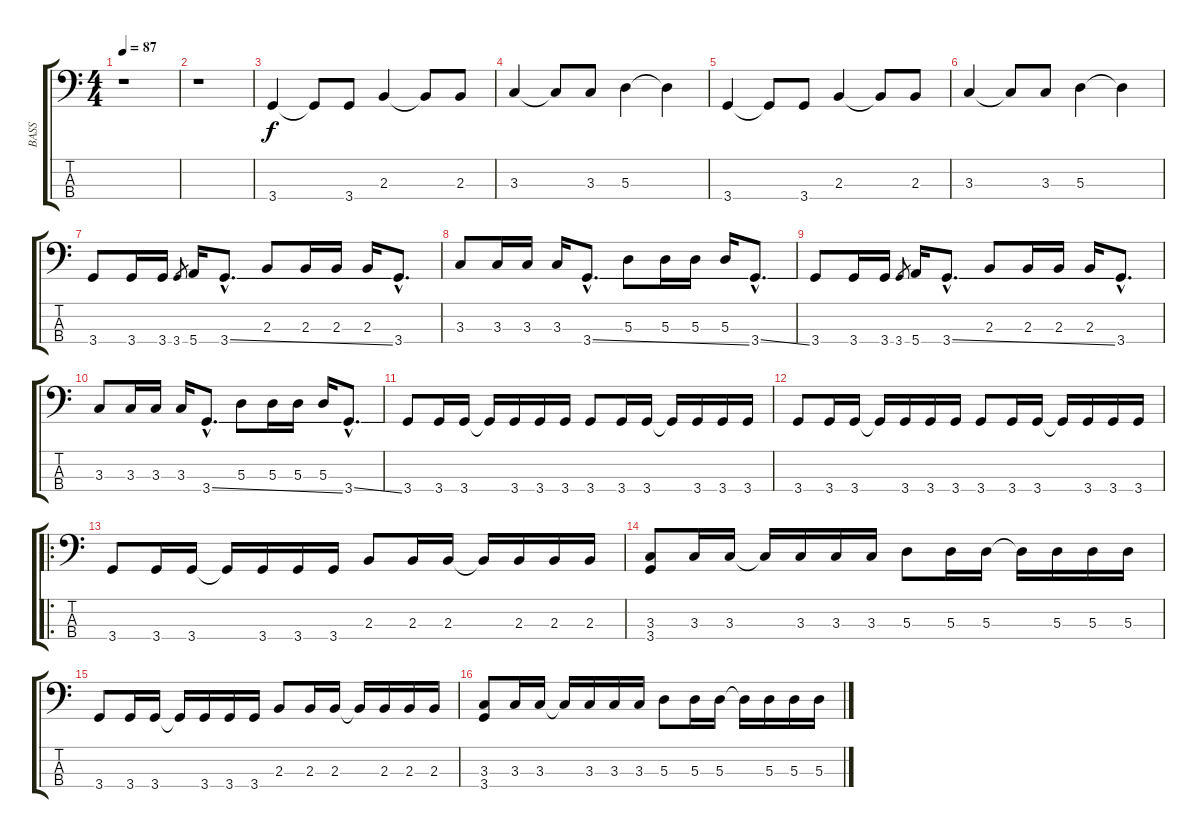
\track ("BASS" "BASS") {instrument electricbassfinger}
\staff {score tabs}
\tuning (G2 D2 A1 E1) {hide}
\ts (4 4)
\tempo 87
\clef f4
\ks c
r.1{dy f instrument electricbassfinger} |
r.1 |
3.4.4 3.4{t}.8 3.4.8 2.3.4 2.3{t}.8 2.3.8 |
3.3.4 3.3{t}.8 3.3.8 5.3.4 5.3{t}.4 |
3.4.4 3.4{t}.8 3.4.8 2.3.4 2.3{t}.8 2.3.8 |
3.3.4 3.3{t}.8 3.3.8 5.3.4 5.3{t}.4 |
3.4.8 3.4.16 3.4.16 3.4.8{gr} 5.4.16 3.4{ss hac}.8{d} 2.3.8 2.3.16 2.3.16 2.3.16 3.4{hac}.8{d} |
3.3.8 3.3.16 3.3.16 3.3.16 3.4{ss hac}.8{d} 5.3.8 5.3.16 5.3.16 5.3.16 3.4{ss hac}.8{d} |
3.4.8 3.4.16 3.4.16 3.4.8{gr} 5.4.16 3.4{ss hac}.8{d} 2.3.8 2.3.16 2.3.16 2.3.16 3.4{hac}.8{d} |
3.3.8 3.3.16 3.3.16 3.3.16 3.4{ss hac}.8{d} 5.3.8 5.3.16 5.3.16 5.3.16 3.4{ss hac}.8{d} |
3.4.8 3.4.16 3.4.16 3.4{t}.16 3.4.16 3.4.16 3.4.16 3.4.8 3.4.16 3.4.16 3.4{t}.16 3.4.16 3.4.16 3.4.16 |
3.4.8 3.4.16 3.4.16 3.4{t}.16 3.4.16 3.4.16 3.4.16 3.4.8 3.4.16 3.4.16 3.4{t}.16 3.4.16 3.4.16 3.4.16 |
\ro
3.4.8 3.4.16 3.4.16 3.4{t}.16 3.4.16 3.4.16 3.4.16 2.3.8 2.3.16 2.3.16 2.3{t}.16 2.3.16 2.3.16 2.3.16 |
(3.3 3.4).8 3.3.16 3.3.16 3.3{t}.16 3.3.16 3.3.16 3.3.16 5.3.8 5.3.16 5.3.16 5.3{t}.16 5.3.16 5.3.16 5.3.16 |
3.4.8 3.4.16 3.4.16 3.4{t}.16 3.4.16 3.4.16 3.4.16 2.3.8 2.3.16 2.3.16 2.3{t}.16 2.3.16 2.3.16 2.3.16 |
(3.3 3.4).8 3.3.16 3.3.16 3.3{t}.16 3.3.16 3.3.16 3.3.16 5.3.8 5.3.16 5.3.16 5.3{t}.16 5.3.16 5.3.16 5.3.16
